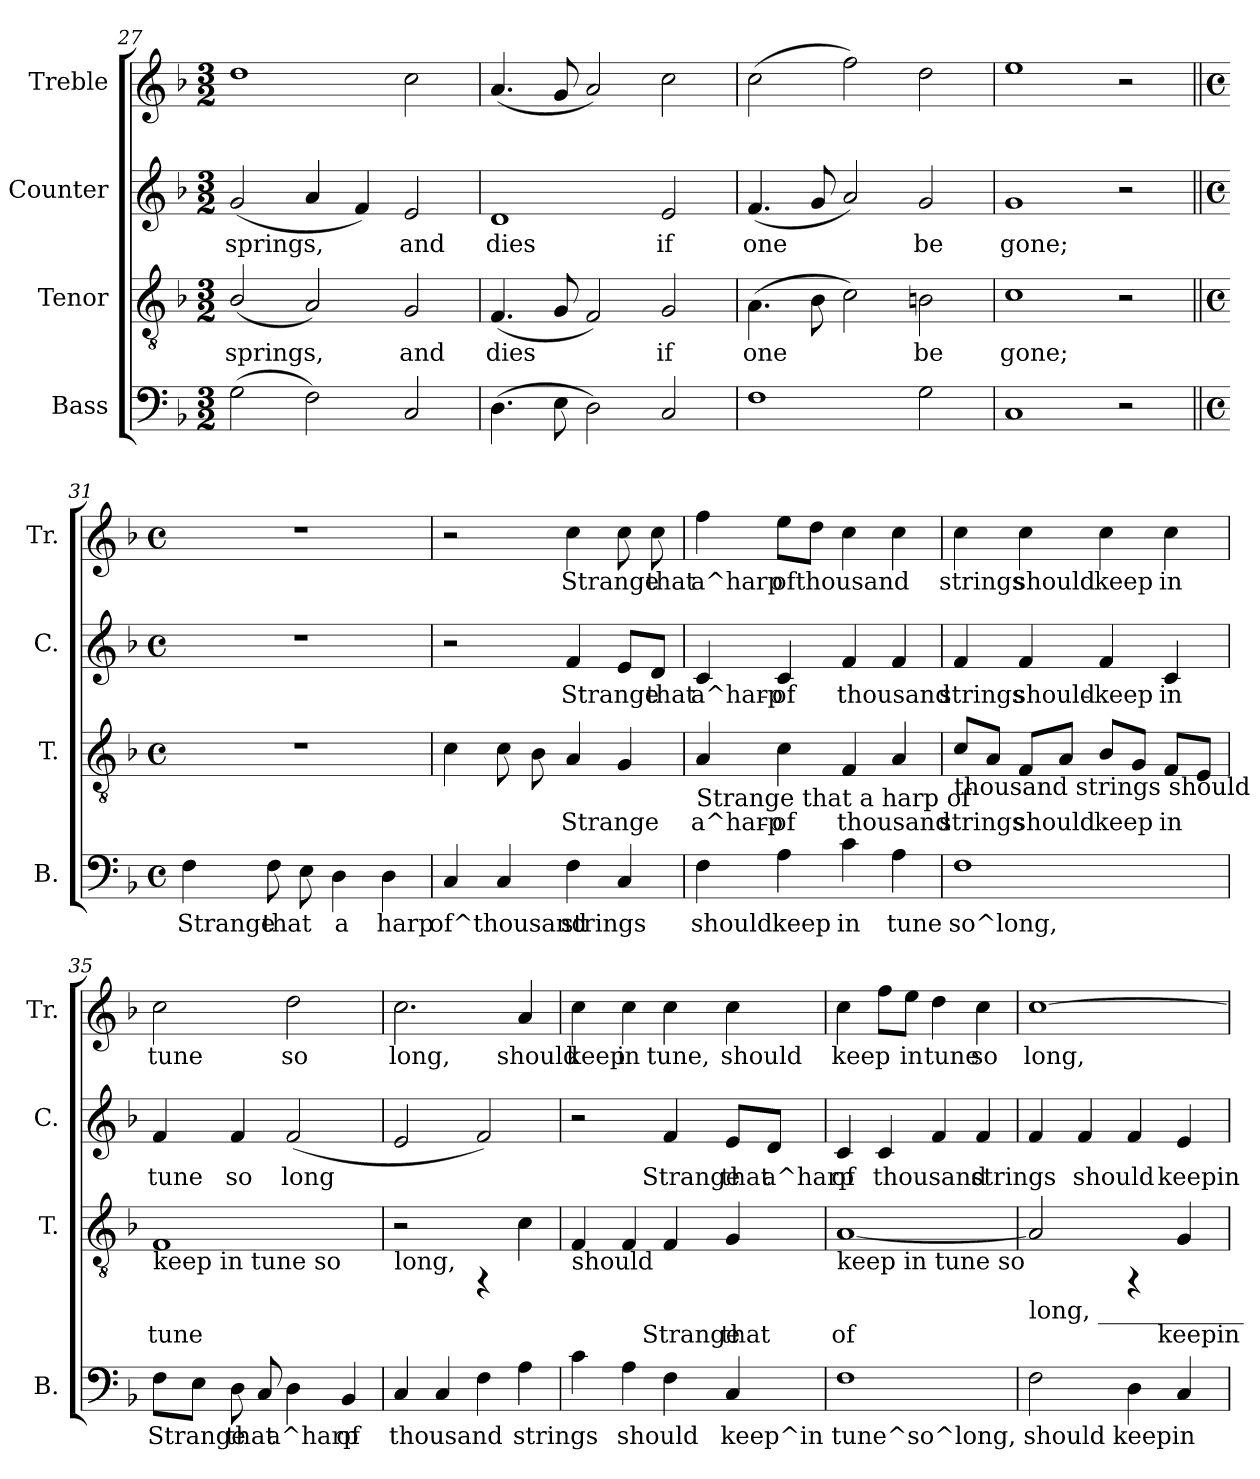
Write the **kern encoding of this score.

**kern	**text	**kern	**text	**kern	**text	**kern	**text
*part4	*part4	*part3	*part3	*part2	*part2	*part1	*part1
*staff4	*staff4	*staff3	*staff3	*staff2	*staff2	*staff1	*staff1
*I"Bass	*	*I"Tenor	*	*I"Counter	*	*I"Treble	*
*I'B.	*	*I'T.	*	*I'C.	*	*I'Tr.	*
*clefF4	*	*clefGv2	*	*clefG2	*	*clefG2	*
*k[b-]	*	*k[b-]	*	*k[b-]	*	*k[b-]	*
*F:	*	*F:	*	*F:	*	*F:	*
*M3/2	*	*M3/2	*	*M3/2	*	*M3/2	*
=27	=27	=27	=27	=27	=27	=27	=27
!	!LO:LY:b:cj	!	!LO:LY:b:cj	!	!LO:LY:b:cj	!	!LO:LY:b:cj
(>2G\	.	(<2B-/	-springs,	(<2g/	springs,	1dd	.
!	!LO:LY:b:cj	!	!LO:LY:b:cj	!	!LO:LY:b:cj	!	!
2F\)	.	2A/)	.	4a/	.	.	.
!	!	!	!	!	!LO:LY:b:cj	!	!
.	.	.	.	4f/)	.	.	.
!	!LO:LY:b:cj	!	!LO:LY:b:cj	!	!LO:LY:b:cj	!	!LO:LY:b:cj
2C/	.	2G/	and	2e/	and	2cc\	.
!!LO:PB:g=z
=28	=28	=28	=28	=28	=28	=28	=28
!	!LO:LY:b:cj	!	!LO:LY:b:cj	!	!LO:LY:b:cj	!	!LO:LY:b:cj
(>4.D\	.	(<4.F/	dies	1d	dies	(<4.a/	.
!	!LO:LY:b:cj	!	!LO:LY:b:cj	!	!	!	!LO:LY:b:cj
8E\	.	8G/	.	.	.	8g/	.
!	!LO:LY:b:cj	!	!LO:LY:b:cj	!	!	!	!LO:LY:b:cj
2D\)	.	2F/)	.	.	.	2a/)	.
!	!LO:LY:b:cj	!	!LO:LY:b:cj	!	!LO:LY:b:cj	!	!LO:LY:b:cj
2C/	.	2G/	if	2e/	if	2cc\	.
=29	=29	=29	=29	=29	=29	=29	=29
!	!LO:LY:b:cj	!	!LO:LY:b:cj	!	!LO:LY:b:cj	!	!LO:LY:b:cj
1F	.	(>4.A\	one	(<4.f/	one	(>2cc\	.
!	!	!	!LO:LY:b:cj	!	!LO:LY:b:cj	!	!
.	.	8B-\	.	8g/	.	.	.
!	!	!	!LO:LY:b:cj	!	!LO:LY:b:cj	!	!LO:LY:b:cj
.	.	2c\)	.	2a/)	.	2ff\)	.
!	!LO:LY:b:cj	!	!LO:LY:b:cj	!	!LO:LY:b:cj	!	!LO:LY:b:cj
2G\	.	2Bn\	be	2g/	be	2dd\	.
=30	=30	=30	=30	=30	=30	=30	=30
!	!LO:LY:b:cj	!	!LO:LY:b:cj	!	!LO:LY:b:cj	!	!LO:LY:b:cj
1C	.	1c	gone;	1g	gone;	1ee	.
2r	.	2r	.	2r	.	2r	.
=31||	=31||	=31||	=31||	=31||	=31||	=31||	=31||
*M4/4	*	*M4/4	*	*M4/4	*	*M4/4	*
*met(c)	*	*met(c)	*	*met(c)	*	*met(c)	*
!	!LO:LY:b:cj	!	!	!	!	!	!
4F\	Strange	1r	.	1r	.	1r	.
!	!LO:LY:b:cj	!	!	!	!	!	!
8F\	that	.	.	.	.	.	.
!	!LO:LY:b:cj	!	!	!	!	!	!
8E\	.	.	.	.	.	.	.
!	!LO:LY:b:cj	!	!	!	!	!	!
4D\	a	.	.	.	.	.	.
!	!LO:LY:b:cj	!	!	!	!	!	!
4D\	harp	.	.	.	.	.	.
=32	=32	=32	=32	=32	=32	=32	=32
!	!LO:LY:b:cj	!	!LO:LY:b:cj	!	!	!	!
4C/	of^thousand	4c\	.	2r	.	2r	.
!	!LO:LY:b:cj	!	!LO:LY:b:cj	!	!	!	!
4C/	.	8c\	.	.	.	.	.
!	!	!	!LO:LY:b:cj	!	!	!	!
.	.	8B-\	.	.	.	.	.
!	!LO:LY:b:cj	!	!LO:LY:b:cj	!	!LO:LY:b:cj	!	!LO:LY:b:cj
4F\	strings	4A/	Strange	4f/	Strange	4cc\	Strange
!	!LO:LY:b:cj	!	!LO:LY:b:cj	!	!LO:LY:b:cj	!	!LO:LY:b:cj
4C/	.	4G/	.	8e/L	.	8cc\	.
!	!	!	!	!	!LO:LY:b:cj	!	!LO:LY:b:cj
.	.	.	.	8d/J	that	8cc\	that
=33	=33	=33	=33	=33	=33	=33	=33
!	!	!LO:TX:b:t=Strange that a harp of	!	!	!	!	!
!	!LO:LY:b:cj	!	!LO:LY:b:cj	!	!LO:LY:b:cj	!	!LO:LY:b:cj
4F\	should	4A/	a^harp-	4c/	a^harp-	4ff\	a^harp
!	!LO:LY:b:cj	!	!LO:LY:b:cj	!	!LO:LY:b:cj	!	!LO:LY:b:cj
4A\	keep	4c\	-of	4c/	-of	8ee\L	ofthousand
!	!	!	!	!	!	!	!LO:LY:b:cj
.	.	.	.	.	.	8dd\J	.
!	!LO:LY:b:cj	!	!LO:LY:b:cj	!	!LO:LY:b:cj	!	!LO:LY:b:cj
4c\	in	4F/	thousand	4f/	thousand	4cc\	.
!	!LO:LY:b:cj	!	!LO:LY:b:cj	!	!LO:LY:b:cj	!	!LO:LY:b:cj
4A\	tune	4A/	.	4f/	.	4cc\	.
=34	=34	=34	=34	=34	=34	=34	=34
!	!	!LO:TX:b:t=thousand strings should	!	!	!	!	!
!	!LO:LY:b:cj	!	!LO:LY:b:cj	!	!LO:LY:b:cj	!	!LO:LY:b:cj
1F	so^long,	8c/L	strings	4f/	strings	4cc\	strings
!	!	!	!LO:LY:b:cj	!	!	!	!
.	.	8A/J	.	.	.	.	.
!	!	!	!LO:LY:b:cj	!	!LO:LY:b:cj	!	!LO:LY:b:cj
.	.	8F/L	should-	4f/	should-	4cc\	should
!	!	!	!LO:LY:b:cj	!	!	!	!
.	.	8A/J	--	.	.	.	.
!	!	!	!LO:LY:b:cj	!	!LO:LY:b:cj	!	!LO:LY:b:cj
.	.	8B-/L	-keep	4f/	-keep	4cc\	keep
!	!	!	!LO:LY:b:cj	!	!	!	!
.	.	8G/J	.	.	.	.	.
!	!	!	!LO:LY:b:cj	!	!LO:LY:b:cj	!	!LO:LY:b:cj
.	.	8F/L	in	4c/	in	4cc\	in
!	!	!	!LO:LY:b:cj	!	!	!	!
.	.	8E/J	.	.	.	.	.
=35	=35	=35	=35	=35	=35	=35	=35
!	!	!LO:TX:b:t=keep in tune so	!	!	!	!	!
!	!LO:LY:b:cj	!	!LO:LY:b:cj	!	!LO:LY:b:cj	!	!LO:LY:b:cj
8F\L	Strange	1F	tune	4f/	tune	2cc\	tune
!	!LO:LY:b:cj	!	!	!	!	!	!
8E\J	.	.	.	.	.	.	.
!	!LO:LY:b:cj	!	!	!	!LO:LY:b:cj	!	!
8D\	that	.	.	4f/	so	.	.
!	!LO:LY:b:cj	!	!	!	!	!	!
8C/	.	.	.	.	.	.	.
!	!LO:LY:b:cj	!	!	!	!LO:LY:b:cj	!	!LO:LY:b:cj
4D\	a^harp	.	.	(<2f/	long	2dd\	so
!	!LO:LY:b:cj	!	!	!	!	!	!
4BB-/	of	.	.	.	.	.	.
!!LO:PB:g=z
=36	=36	=36	=36	=36	=36	=36	=36
!	!	!LO:TX:b:t=long,	!	!	!	!	!
!	!LO:LY:b:cj	!	!	!	!LO:LY:b:cj	!	!LO:LY:b:cj
4C/	thousand	2r	.	2e/	.	2.cc\	long,
!	!LO:LY:b:cj	!	!	!	!	!	!
4C/	.	.	.	.	.	.	.
!	!LO:LY:b:cj	!	!	!	!LO:LY:b:cj	!	!
4F\	.	4rFF	.	2f/)	.	.	.
!	!LO:LY:b:cj	!	!LO:LY:b:cj	!	!	!	!LO:LY:b:cj
4A\	strings	4c\	.	.	.	4a/	should
=37	=37	=37	=37	=37	=37	=37	=37
!	!	!LO:TX:b:t=should	!	!	!	!	!
!	!LO:LY:b:cj	!	!LO:LY:b:cj	!	!	!	!LO:LY:b:cj
4c\	.	4F/	.	2r	.	4cc\	keep
!	!LO:LY:b:cj	!	!LO:LY:b:cj	!	!	!	!LO:LY:b:cj
4A\	should	4F/	.	.	.	4cc\	in
!	!LO:LY:b:cj	!	!LO:LY:b:cj	!	!LO:LY:b:cj	!	!LO:LY:b:cj
4F\	.	4F/	Strange	4f/	Strange	4cc\	tune,
!	!LO:LY:b:cj	!	!LO:LY:b:cj	!	!LO:LY:b:cj	!	!LO:LY:b:cj
4C/	keep^in	4G/	that	8e/L	that	4cc\	should
!	!	!	!	!	!LO:LY:b:cj	!	!
.	.	.	.	8d/J	a^harp	.	.
=38	=38	=38	=38	=38	=38	=38	=38
!	!	!LO:TX:b:t=keep in tune so	!	!	!	!	!
!	!LO:LY:b:cj	!	!LO:LY:b:cj	!	!LO:LY:b:cj	!	!LO:LY:b:cj
1F	tune^so^long,	[<1A	of	4c/	of	4cc\	keep
!	!	!	!	!	!LO:LY:b:cj	!	!LO:LY:b:cj
.	.	.	.	4c/	thousand	8ff\L	.
!	!	!	!	!	!	!	!LO:LY:b:cj
.	.	.	.	.	.	8ee\J	in
!	!	!	!	!	!LO:LY:b:cj	!	!LO:LY:b:cj
.	.	.	.	4f/	.	4dd\	tune
!	!	!	!	!	!LO:LY:b:cj	!	!LO:LY:b:cj
.	.	.	.	4f/	strings	4cc\	so
=39	=39	=39	=39	=39	=39	=39	=39
!	!	!LO:TX:b:t=long, ____________	!	!	!	!	!
!	!LO:LY:b:cj	!	!LO:LY:b:cj	!	!LO:LY:b:cj	!	!LO:LY:b:cj
2F\	should	2A/]	.	4f/	.	[>1cc	long,
!	!	!	!	!	!LO:LY:b:cj	!	!
.	.	.	.	4f/	should	.	.
!	!LO:LY:b:cj	!	!	!	!LO:LY:b:cj	!	!
4D\	keep	4rFF	.	4f/	.	.	.
!	!LO:LY:b:cj	!	!LO:LY:b:cj	!	!LO:LY:b:cj	!	!
4C/	in	4G/	keepin	4e/	keepin	.	.
=	=	=	=	=	=	=	=
*-	*-	*-	*-	*-	*-	*-	*-
